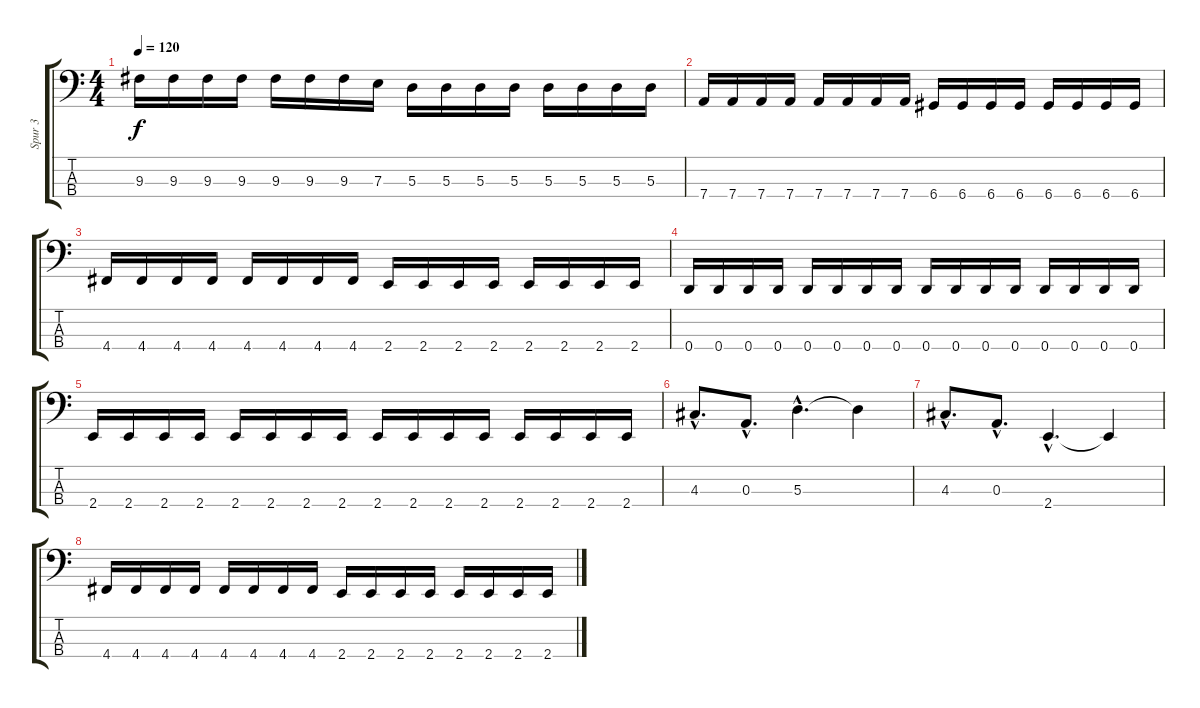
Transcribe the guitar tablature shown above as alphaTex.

\track ("Spur 3" "Spur 3") {instrument electricbasspick}
\staff {score tabs}
\tuning (G2 D2 A1 D1) {hide}
\ts (4 4)
\tempo 120
\clef f4
\ks c
9.3.16{dy f} 9.3.16 9.3.16 9.3.16 9.3.16 9.3.16 9.3.16 7.3.16 5.3.16 5.3.16 5.3.16 5.3.16 5.3.16 5.3.16 5.3.16 5.3.16 |
7.4.16 7.4.16 7.4.16 7.4.16 7.4.16 7.4.16 7.4.16 7.4.16 6.4.16 6.4.16 6.4.16 6.4.16 6.4.16 6.4.16 6.4.16 6.4.16 |
4.4.16 4.4.16 4.4.16 4.4.16 4.4.16 4.4.16 4.4.16 4.4.16 2.4.16 2.4.16 2.4.16 2.4.16 2.4.16 2.4.16 2.4.16 2.4.16 |
0.4.16 0.4.16 0.4.16 0.4.16 0.4.16 0.4.16 0.4.16 0.4.16 0.4.16 0.4.16 0.4.16 0.4.16 0.4.16 0.4.16 0.4.16 0.4.16 |
2.4.16 2.4.16 2.4.16 2.4.16 2.4.16 2.4.16 2.4.16 2.4.16 2.4.16 2.4.16 2.4.16 2.4.16 2.4.16 2.4.16 2.4.16 2.4.16 |
4.3{hac}.8{d} 0.3{hac}.8{d} 5.3{hac}.4{d} 5.3{t}.4 |
4.3{hac}.8{d} 0.3{hac}.8{d} 2.4{hac}.4{d} 2.4{t}.4 |
4.4.16 4.4.16 4.4.16 4.4.16 4.4.16 4.4.16 4.4.16 4.4.16 2.4.16 2.4.16 2.4.16 2.4.16 2.4.16 2.4.16 2.4.16 2.4.16
